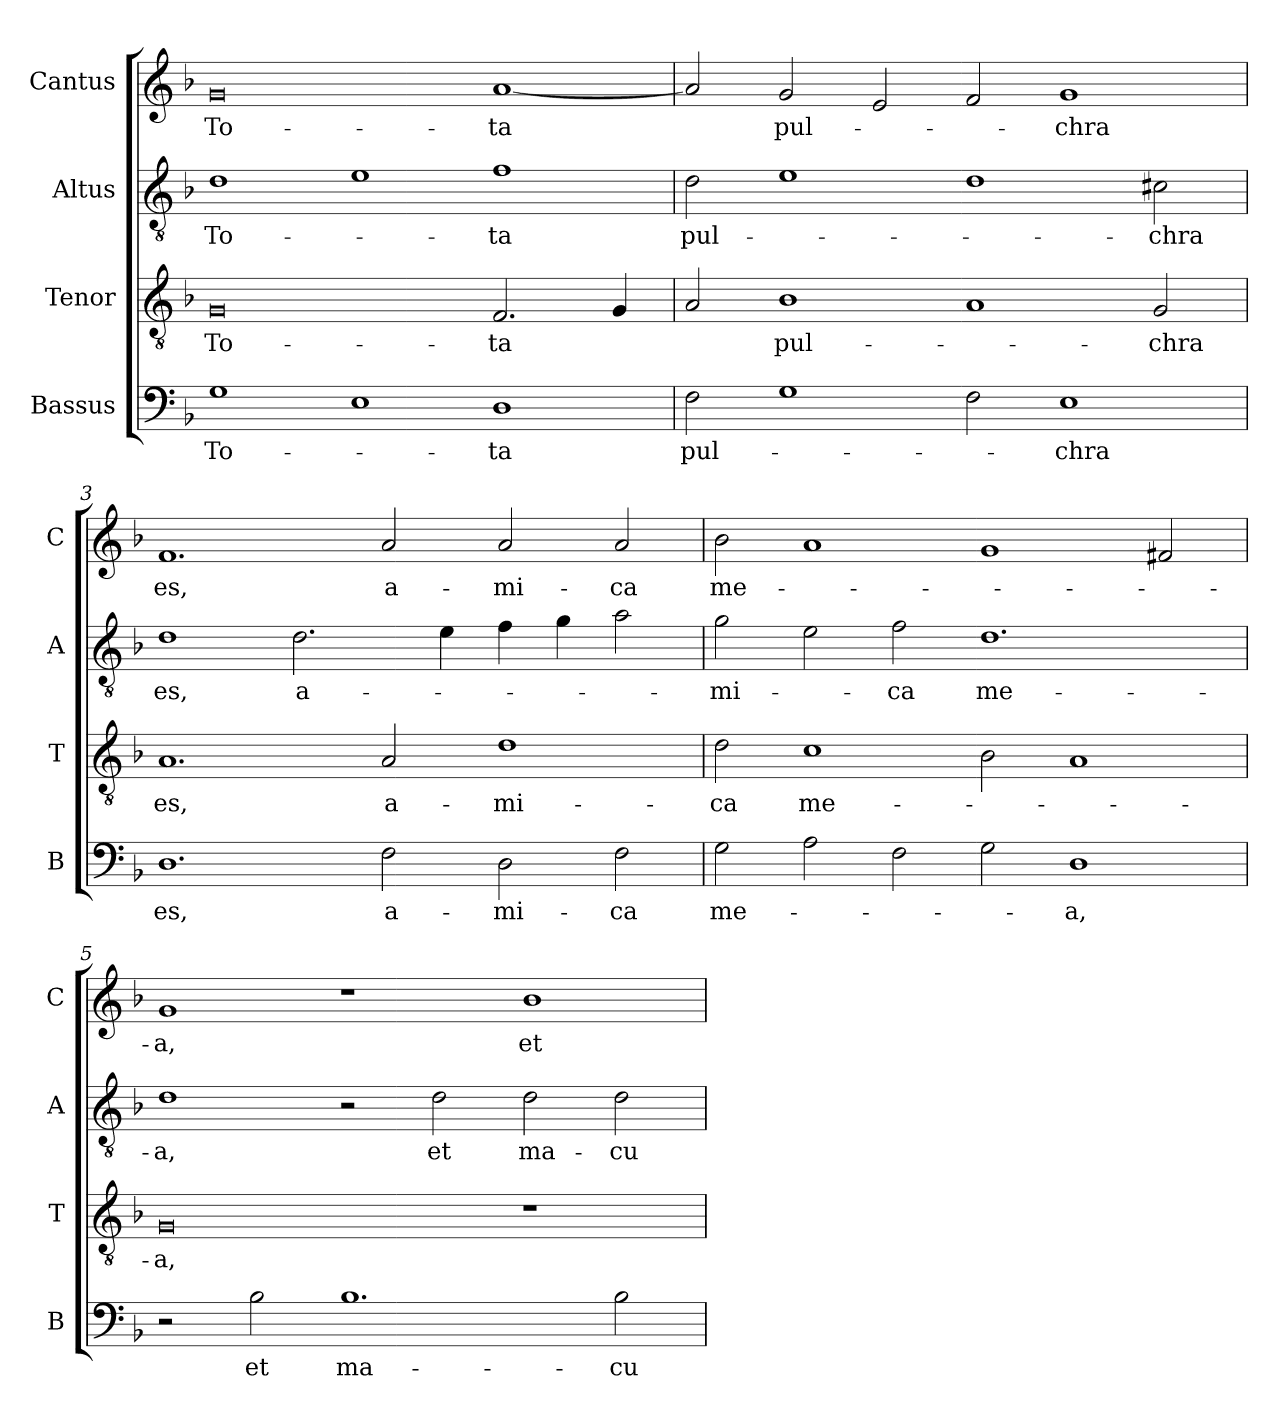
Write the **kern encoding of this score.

**kern	**text	**kern	**text	**kern	**text	**kern	**text
*part4	*part4	*part3	*part3	*part2	*part2	*part1	*part1
*staff4	*staff4	*staff3	*staff3	*staff2	*staff2	*staff1	*staff1
*I"Bassus	*	*I"Tenor	*	*I"Altus	*	*I"Cantus	*
*I'B	*	*I'T	*	*I'A	*	*I'C	*
*clefF4	*	*clefGv2	*	*clefGv2	*	*clefG2	*
*k[b-]	*	*k[b-]	*	*k[b-]	*	*k[b-]	*
*F:	*	*F:	*	*F:	*	*F:	*
=1	=1	=1	=1	=1	=1	=1	=1
1G\	To-	0G/	To-	1d\	To-	0g/	To-
1E\	.	.	.	1e\	.	.	.
1D\	-ta	2.F/	-ta	1f\	-ta	[1a/	-ta
.	.	4G/	.	.	.	.	.
=2	=2	=2	=2	=2	=2	=2	=2
2F\	pul-	2A/	.	2d\	pul-	2a/]	.
1G\	.	1B-\	pul-	1e\	.	2g/	pul-
.	.	.	.	.	.	2e/	.
2F\	.	1A/	.	1d\	.	2f/	.
1E\	-chra	.	.	.	.	1g/	-chra
.	.	2G/	-chra	2c#X\	-chra	.	.
=3	=3	=3	=3	=3	=3	=3	=3
1.D\	es,	1.A/	es,	1d\	es,	1.f/	es,
.	.	.	.	2.d\	a-	.	.
2F\	a-	2A/	a-	.	.	2a/	a-
.	.	.	.	4e\	.	.	.
2D\	-mi-	1d\	-mi-	4f\	.	2a/	-mi-
.	.	.	.	4g\	.	.	.
2F\	-ca	.	.	2a\	.	2a/	-ca
!!LO:LB:g=z
=4	=4	=4	=4	=4	=4	=4	=4
2G\	me-	2d\	-ca	2g\	-mi-	2b-\	me-
2A\	.	1c\	me-	2e\	.	1a/	.
2F\	.	.	.	2f\	-ca	.	.
2G\	.	2B-\	.	1.d\	me-	1g/	.
1D\	-a,	1A/	.	.	.	.	.
.	.	.	.	.	.	2f#X/	.
=5	=5	=5	=5	=5	=5	=5	=5
2r	.	0G/	-a,	1d\	-a,	1g/	-a,
2B-\	et	.	.	.	.	.	.
1.B-\	ma-	.	.	2r	.	1r	.
.	.	.	.	2d\	et	.	.
.	.	1r	.	2d\	ma-	1b-\	et
2B-\	-cu-	.	.	2d\	-cu-	.	.
=	=	=	=	=	=	=	=
*-	*-	*-	*-	*-	*-	*-	*-
